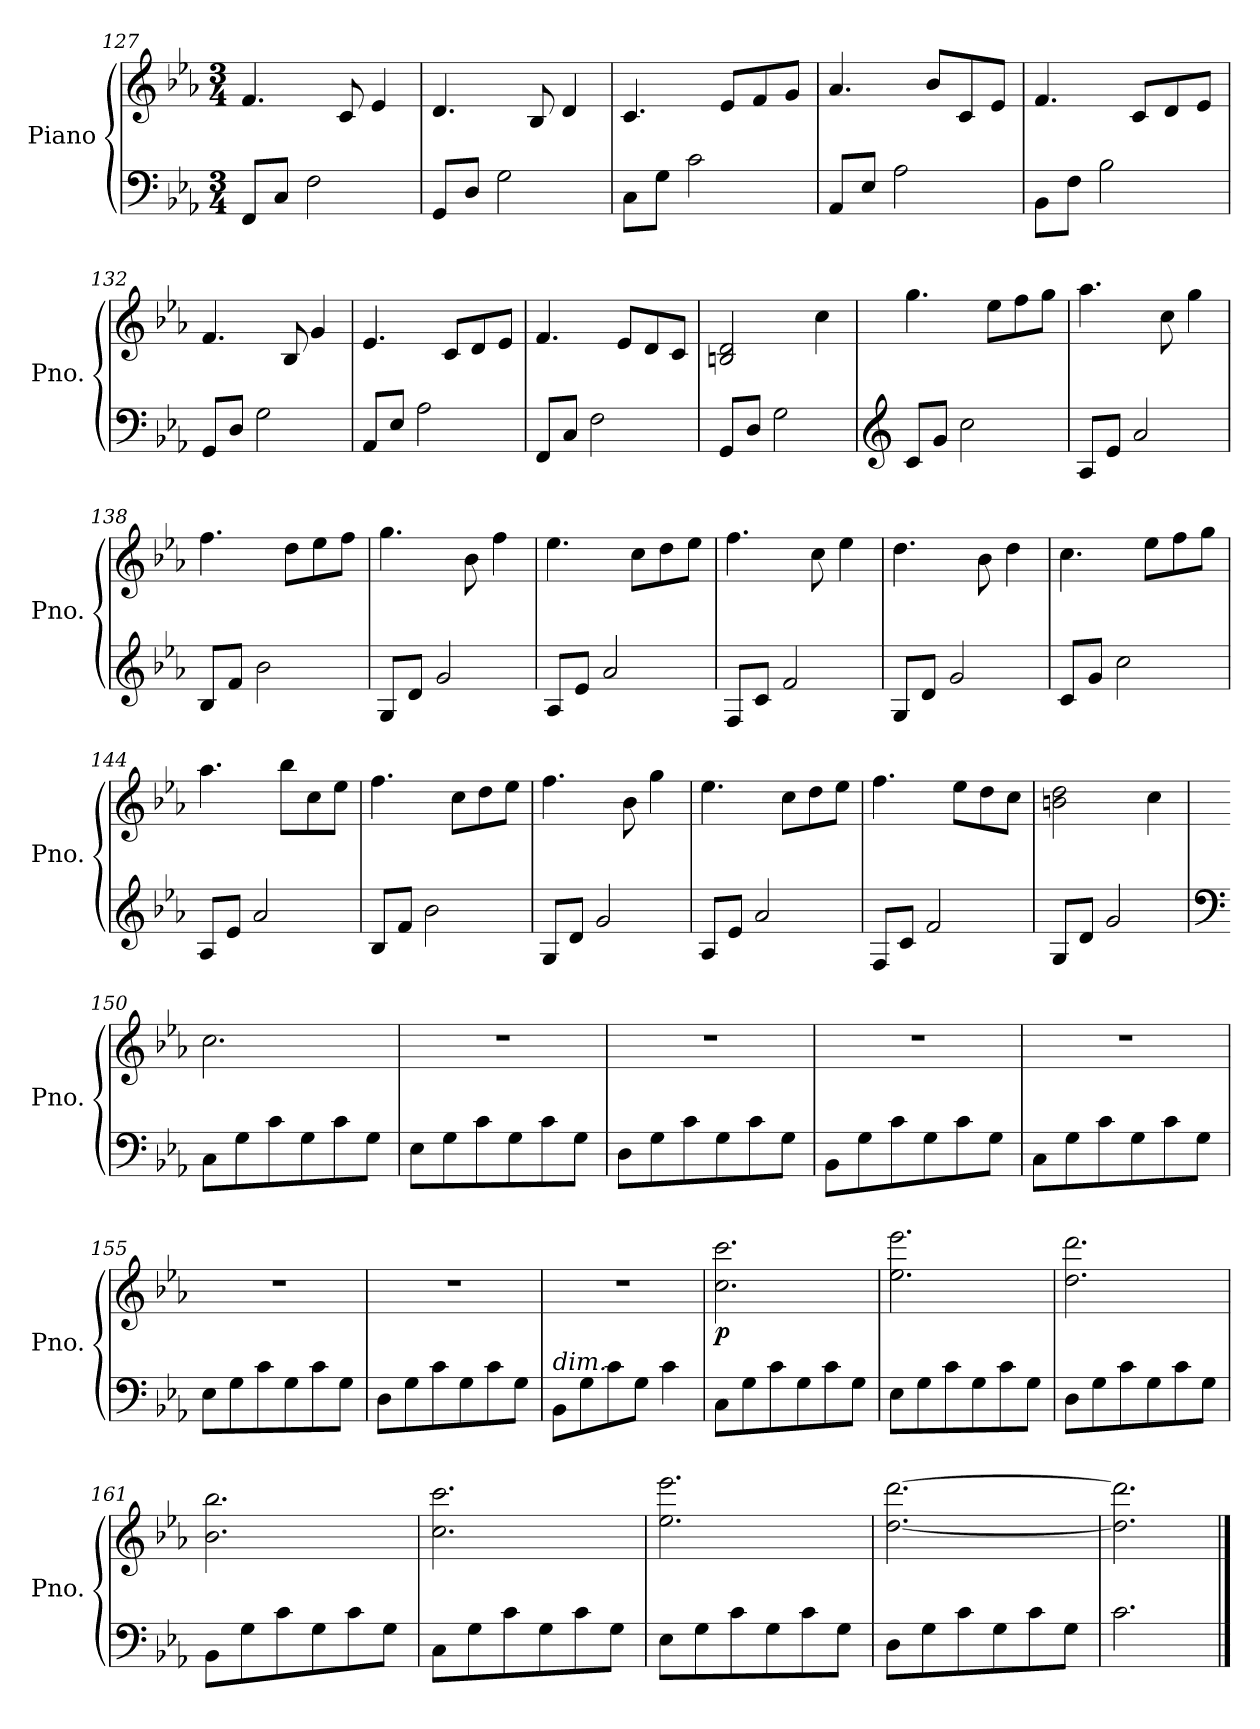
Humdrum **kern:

**kern	**kern	**dynam
*part1	*part1	*part1
*staff2	*staff1	*staff1/2
*I"Piano	*	*
*I'Pno.	*	*
*clefF4	*clefG2	*
*k[b-e-a-]	*k[b-e-a-]	*
*M3/4	*M3/4	*
=127	=127	=127
8FF/L	4.f/	.
8C/J	.	.
2F\	.	.
.	8c/	.
.	4e-/	.
=128	=128	=128
8GG/L	4.d/	.
8D/J	.	.
2G\	.	.
.	8B-/	.
.	4d/	.
=129	=129	=129
8C\L	4.c/	.
8G\J	.	.
2c\	.	.
.	8e-/L	.
.	8f/	.
.	8g/J	.
!!LO:LB:g=z
=130	=130	=130
8AA-/L	4.a-/	.
8E-/J	.	.
2A-\	.	.
.	8b-/L	.
.	8c/	.
.	8e-/J	.
=131	=131	=131
8BB-\L	4.f/	.
8F\J	.	.
2B-\	.	.
.	8c/L	.
.	8d/	.
.	8e-/J	.
=132	=132	=132
8GG/L	4.f/	.
8D/J	.	.
2G\	.	.
.	8B-/	.
.	4g/	.
=133	=133	=133
8AA-/L	4.e-/	.
8E-/J	.	.
2A-\	.	.
.	8c/L	.
.	8d/	.
.	8e-/J	.
!!LO:LB:g=z
=134	=134	=134
8FF/L	4.f/	.
8C/J	.	.
2F\	.	.
.	8e-/L	.
.	8d/	.
.	8c/J	.
=135	=135	=135
8GG/L	2Bn/ 2d/	.
8D/J	.	.
2G\	.	.
.	4cc\	.
=136	=136	=136
*clefG2	*	*
8c/L	4.gg\	.
8g/J	.	.
2cc\	.	.
.	8ee-\L	.
.	8ff\	.
.	8gg\J	.
=137	=137	=137
8A-/L	4.aa-\	.
8e-/J	.	.
2a-/	.	.
.	8cc\	.
.	4gg\	.
!!LO:PB:g=z
=138	=138	=138
8B-/L	4.ff\	.
8f/J	.	.
2b-\	.	.
.	8dd\L	.
.	8ee-\	.
.	8ff\J	.
=139	=139	=139
8G/L	4.gg\	.
8d/J	.	.
2g/	.	.
.	8b-\	.
.	4ff\	.
=140	=140	=140
8A-/L	4.ee-\	.
8e-/J	.	.
2a-/	.	.
.	8cc\L	.
.	8dd\	.
.	8ee-\J	.
=141	=141	=141
8F/L	4.ff\	.
8c/J	.	.
2f/	.	.
.	8cc\	.
.	4ee-\	.
!!LO:LB:g=z
=142	=142	=142
8G/L	4.dd\	.
8d/J	.	.
2g/	.	.
.	8b-\	.
.	4dd\	.
=143	=143	=143
8c/L	4.cc\	.
8g/J	.	.
2cc\	.	.
.	8ee-\L	.
.	8ff\	.
.	8gg\J	.
=144	=144	=144
8A-/L	4.aa-\	.
8e-/J	.	.
2a-/	.	.
.	8bb-\L	.
.	8cc\	.
.	8ee-\J	.
=145	=145	=145
8B-/L	4.ff\	.
8f/J	.	.
2b-\	.	.
.	8cc\L	.
.	8dd\	.
.	8ee-\J	.
!!LO:LB:g=z
=146	=146	=146
8G/L	4.ff\	.
8d/J	.	.
2g/	.	.
.	8b-\	.
.	4gg\	.
=147	=147	=147
8A-/L	4.ee-\	.
8e-/J	.	.
2a-/	.	.
.	8cc\L	.
.	8dd\	.
.	8ee-\J	.
=148	=148	=148
8F/L	4.ff\	.
8c/J	.	.
2f/	.	.
.	8ee-\L	.
.	8dd\	.
.	8cc\J	.
=149	=149	=149
8G/L	2bn\ 2dd\	.
8d/J	.	.
2g/	.	.
.	4cc\	.
!!LO:LB:g=z
=150	=150	=150
*clefF4	*	*
8C\L	2.cc\	.
8G\	.	.
8c\	.	.
8G\	.	.
8c\	.	.
8G\J	.	.
=151	=151	=151
8E-\L	2.r	.
8G\	.	.
8c\	.	.
8G\	.	.
8c\	.	.
8G\J	.	.
=152	=152	=152
8D\L	2.r	.
8G\	.	.
8c\	.	.
8G\	.	.
8c\	.	.
8G\J	.	.
=153	=153	=153
8BB-\L	2.r	.
8G\	.	.
8c\	.	.
8G\	.	.
8c\	.	.
8G\J	.	.
!!LO:LB:g=z
=154	=154	=154
8C\L	2.r	.
8G\	.	.
8c\	.	.
8G\	.	.
8c\	.	.
8G\J	.	.
=155	=155	=155
8E-\L	2.r	.
8G\	.	.
8c\	.	.
8G\	.	.
8c\	.	.
8G\J	.	.
=156	=156	=156
8D\L	2.r	.
8G\	.	.
8c\	.	.
8G\	.	.
8c\	.	.
8G\J	.	.
=157	=157	=157
!LO:TX:a:i:t=dim.	!	!
8BB-\L	2.r	.
8G\	.	.
8c\	.	.
8G\J	.	.
4c\	.	.
!!LO:LB:g=z
=158	=158	=158
!	!	!LO:DY:b
8C\L	2.cc\ 2.ccc\	p
8G\	.	.
8c\	.	.
8G\	.	.
8c\	.	.
8G\J	.	.
=159	=159	=159
8E-\L	2.ee-\ 2.eee-\	.
8G\	.	.
8c\	.	.
8G\	.	.
8c\	.	.
8G\J	.	.
=160	=160	=160
8D\L	2.dd\ 2.ddd\	.
8G\	.	.
8c\	.	.
8G\	.	.
8c\	.	.
8G\J	.	.
=161	=161	=161
8BB-\L	2.b-\ 2.bb-\	.
8G\	.	.
8c\	.	.
8G\	.	.
8c\	.	.
8G\J	.	.
!!LO:LB:g=z
=162	=162	=162
8C\L	2.cc\ 2.ccc\	.
8G\	.	.
8c\	.	.
8G\	.	.
8c\	.	.
8G\J	.	.
=163	=163	=163
8E-\L	2.ee-\ 2.eee-\	.
8G\	.	.
8c\	.	.
8G\	.	.
8c\	.	.
8G\J	.	.
=164	=164	=164
8D\L	[2.dd\ [2.ddd\	.
8G\	.	.
8c\	.	.
8G\	.	.
8c\	.	.
8G\J	.	.
=165	=165	=165
2.c\	2.dd\] 2.ddd\]	.
==	==	==
*-	*-	*-
